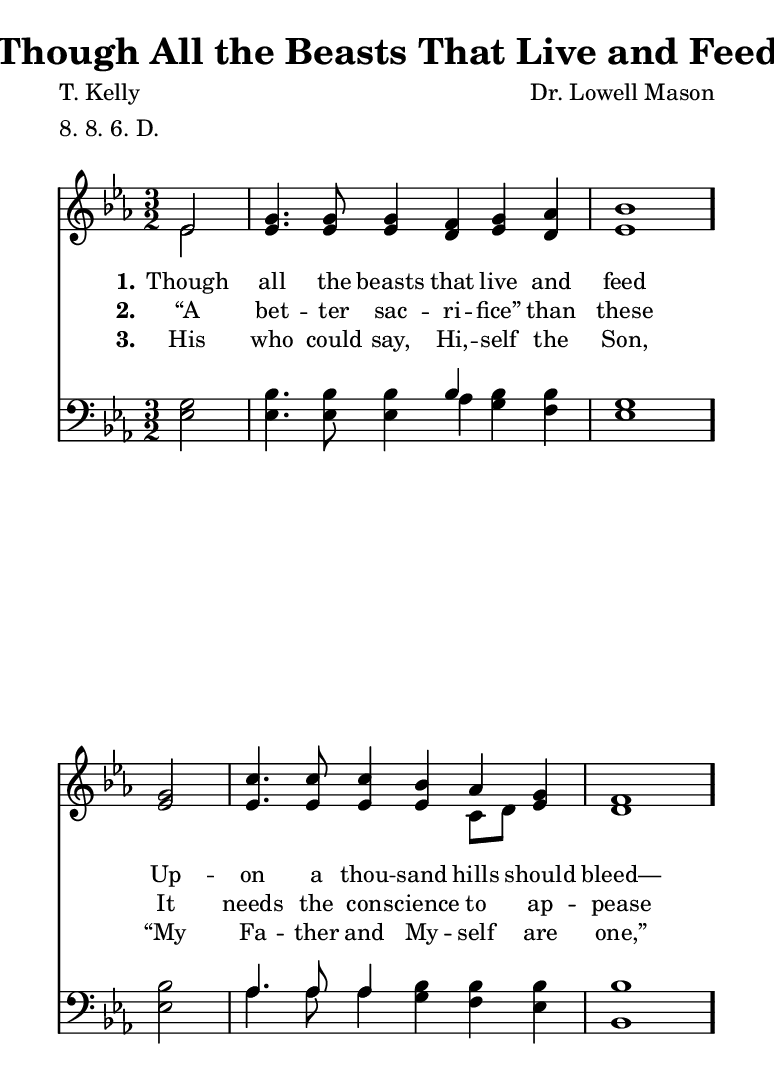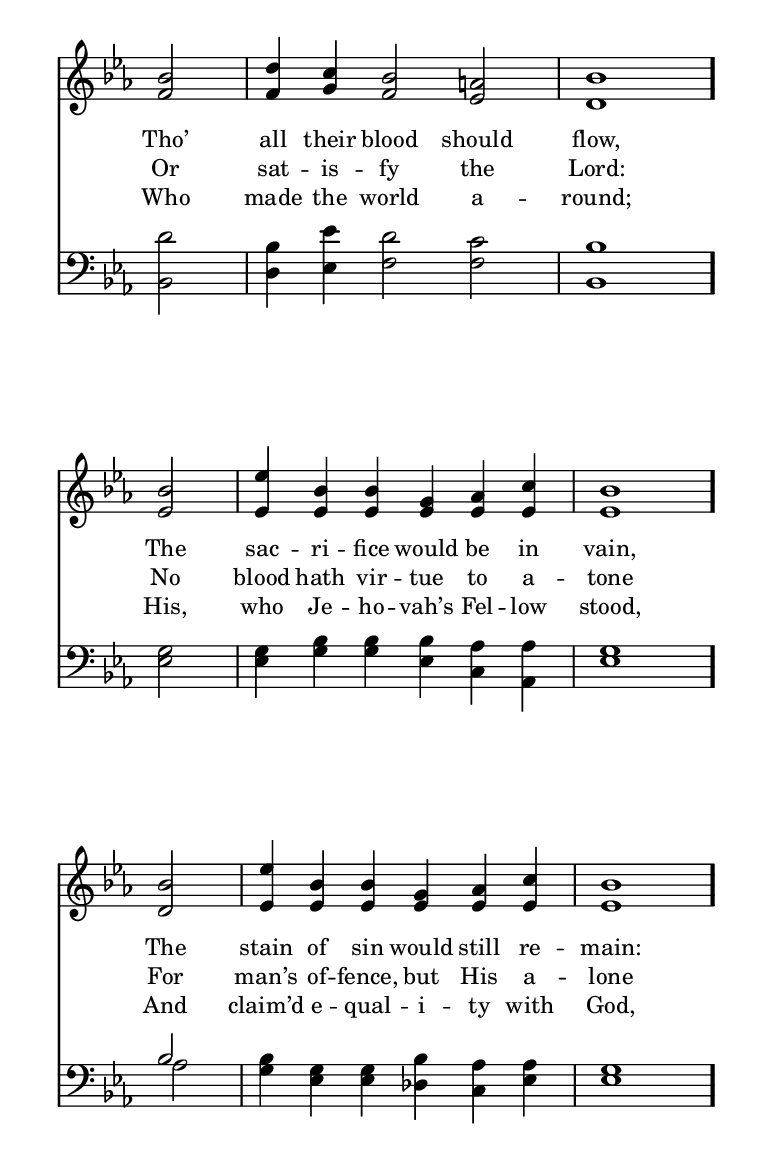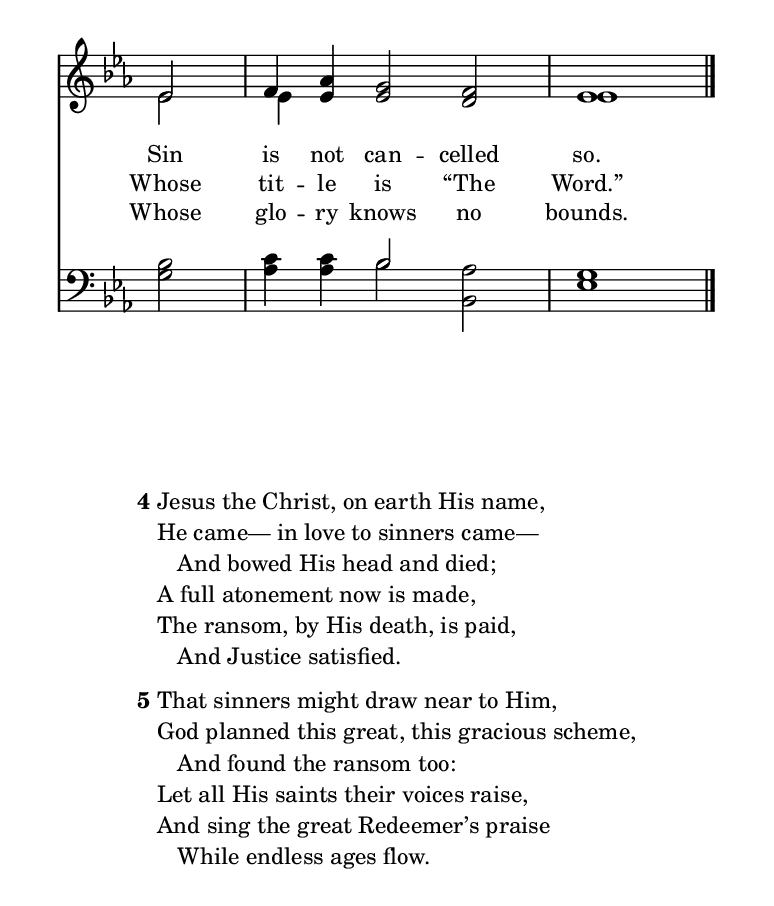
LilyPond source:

\include "common/global.ily"
\paper {
  \include "common/paper.ily"
  %ragged-bottom = ##t
  ragged-last-bottom = ##t
  systems-per-page = #(cond (is-eogsized 3) (#t #f))
  %page-count = ##f
}

\header{
  hymnnumber = "128"
  title = "Though All the Beasts That Live and Feed"
  tunename = "Meribah"
  meter = "8. 8. 6. D."
  poet = "T. Kelly"
  composer = "Dr. Lowell Mason"
  %copyright = ""
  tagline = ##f
}

% for fermata in MIDI
ta = { \tempo 2=60 }
tb = { \tempo 2=30 }

patternAA = { c2 | c4. c8 c4 c4 c4      c4 | c1 }
patternAB = { c2 | c4. c8 c4 c4 c8[ c8] c4 | c1 }

patternBA = { c2 | c4 c4 c2 c2 | c1 }

patternCA = { c2 | c4 c4 c4 c4 c4 c4 | c1 }

global = {
  \include "common/overrides.ily"
  \override Staff.TimeSignature.style = #'numbered
  \time 3/2
  \override Score.MetronomeMark.transparent = ##t % hide all fermata changes too
  \ta
  \key ees \major
  \partial 2
  \autoBeamOff
}

notesSoprano = {
\global
\relative c' {

  \changePitch \patternAA { ees | g g g f g aes | bes }
  \changePitch \patternAA { g | c c c bes aes g | f }
  \changePitch \patternBA { bes | d c bes a | bes }

  \changePitch \patternCA { bes | ees bes bes g aes c | bes }
  \changePitch \patternCA { bes | ees bes bes g aes c | bes }
  \changePitch \patternBA { ees, | f aes g f | ees }

  \bar "|."

}
}

notesAlto = {
\global
\relative e' {

  \changePitch \patternAA { ees | ees ees ees d ees d | ees }
  \changePitch \patternAB { ees | ees ees ees ees c d ees | d }
  \changePitch \patternBA { f | f g f ees | d }

  \changePitch \patternCA { ees | ees ees ees ees ees ees | ees }
  \changePitch \patternCA { d | ees ees ees ees ees ees | ees }
  \changePitch \patternBA { ees | ees ees ees d | ees }

}
}

notesTenor = {
\global
\relative a {

  \changePitch \patternAA { g | bes bes bes bes bes bes | g }
  \changePitch \patternAA { bes | aes aes aes bes bes bes | bes }
  \changePitch \patternBA { d bes ees d c | bes }

  \changePitch \patternCA { g | g bes bes bes aes aes | g }
  \changePitch \patternCA { bes | bes g g bes aes aes | g }
  \changePitch \patternBA { bes | c c bes aes | g }

}
}

notesBass = {
\global
\relative f {

  \changePitch \patternAA { ees | ees ees ees aes g f | ees }
  \changePitch \patternAA { ees | aes aes aes g f ees | bes }
  \changePitch \patternBA { bes | d ees f f | bes, }

  \changePitch \patternCA { ees | ees g g ees c aes | ees' }
  \changePitch \patternCA { aes | g ees ees des c ees | ees }
  \changePitch \patternBA { g | aes aes bes bes, | ees }

}
}

wordsA = \lyricmode {
\set stanza = "1."

Though all the beasts that live and feed \bar "."
Up -- on a thou -- sand hills should bleed— \bar "."
Tho’ all their blood should flow, \bar "."
The sac -- ri -- fice would be in vain, \bar "."
The stain of sin would still re -- main: \bar "."
Sin is not can -- celled so. \bar "."

}

wordsB = \lyricmode {
\set stanza = "2."

“A bet -- ter sac -- ri -- fice” than these
It needs the con -- science to ap -- pease
Or sat -- is -- fy the Lord:
No blood hath vir -- tue to a -- tone
For man’s of -- fence, but His a -- lone
Whose tit -- le is “The Word.”

}

wordsC = \lyricmode {
\set stanza = "3."

His who could say, Hi, -- self the Son,
“My Fa -- ther and My -- self are one,”
Who made the world a -- round;
His, who Je -- ho -- vah’s Fel -- low stood,
And claim’d e -- qual -- i -- ty with God,
Whose glo -- ry knows no bounds.

}

wordsD = \markuplist {

\line { Jesus the Christ, on earth His name, }
\line { He came— in love to sinners came— }
\line { { \hspace #2 } And bowed His head and died; }
\line { A full atonement now is made, }
\line { The ransom, by His death, is paid, }
\line { { \hspace #2 } And Justice satisfied. }

}

wordsE = \markuplist {

\line { That sinners might draw near to Him, }
\line { God planned this great, this gracious scheme, }
\line { { \hspace #2 } And found the ransom too: }
\line { Let all His saints their voices raise, }
\line { And sing the great Redeemer’s praise }
\line { { \hspace #2 } While endless ages flow. }

}

\score {
  \context ChoirStaff <<
    \context Staff = upper <<
      \set Staff.autoBeaming = ##f
      \set ChoirStaff.systemStartDelimiter = #'SystemStartBar
      \set ChoirStaff.printPartCombineTexts = ##f
      \partcombine #'(2 . 9) \notesSoprano \notesAlto
      \context NullVoice = sopranos { \voiceOne << \notesSoprano >> }
      \context NullVoice = altos { \voiceTwo << \notesAlto >> }
      \context Lyrics = one   \lyricsto sopranos \wordsA
      \context Lyrics = two   \lyricsto sopranos \wordsB
      \context Lyrics = three \lyricsto sopranos \wordsC
    >>
    \context Staff = men <<
      \clef bass
      \set ChoirStaff.printPartCombineTexts = ##f
      \partcombine #'(2 . 9) \notesTenor \notesBass
      \context NullVoice = tenors { \voiceOne << \notesTenor >> }
      \context NullVoice = basses { \voiceTwo << \notesBass >> }
    >>
  >>
  \layout {
    \include "common/layout.ily"
  }
  \midi{
    \include "common/midi.ily"
  }
}

\noPageBreak

\markup { \fill-line { \column {
  \line{ \bold 4 \column { \wordsD } } \combine \null \vspace #0.4
  \line{ \bold 5 \column { \wordsE } } \combine \null \vspace #0.4
} } }

\pageBreak

\version "2.19.49"  % necessary for upgrading to future LilyPond versions.

% vi:set et ts=2 sw=2 ai nocindent syntax=lilypond:
